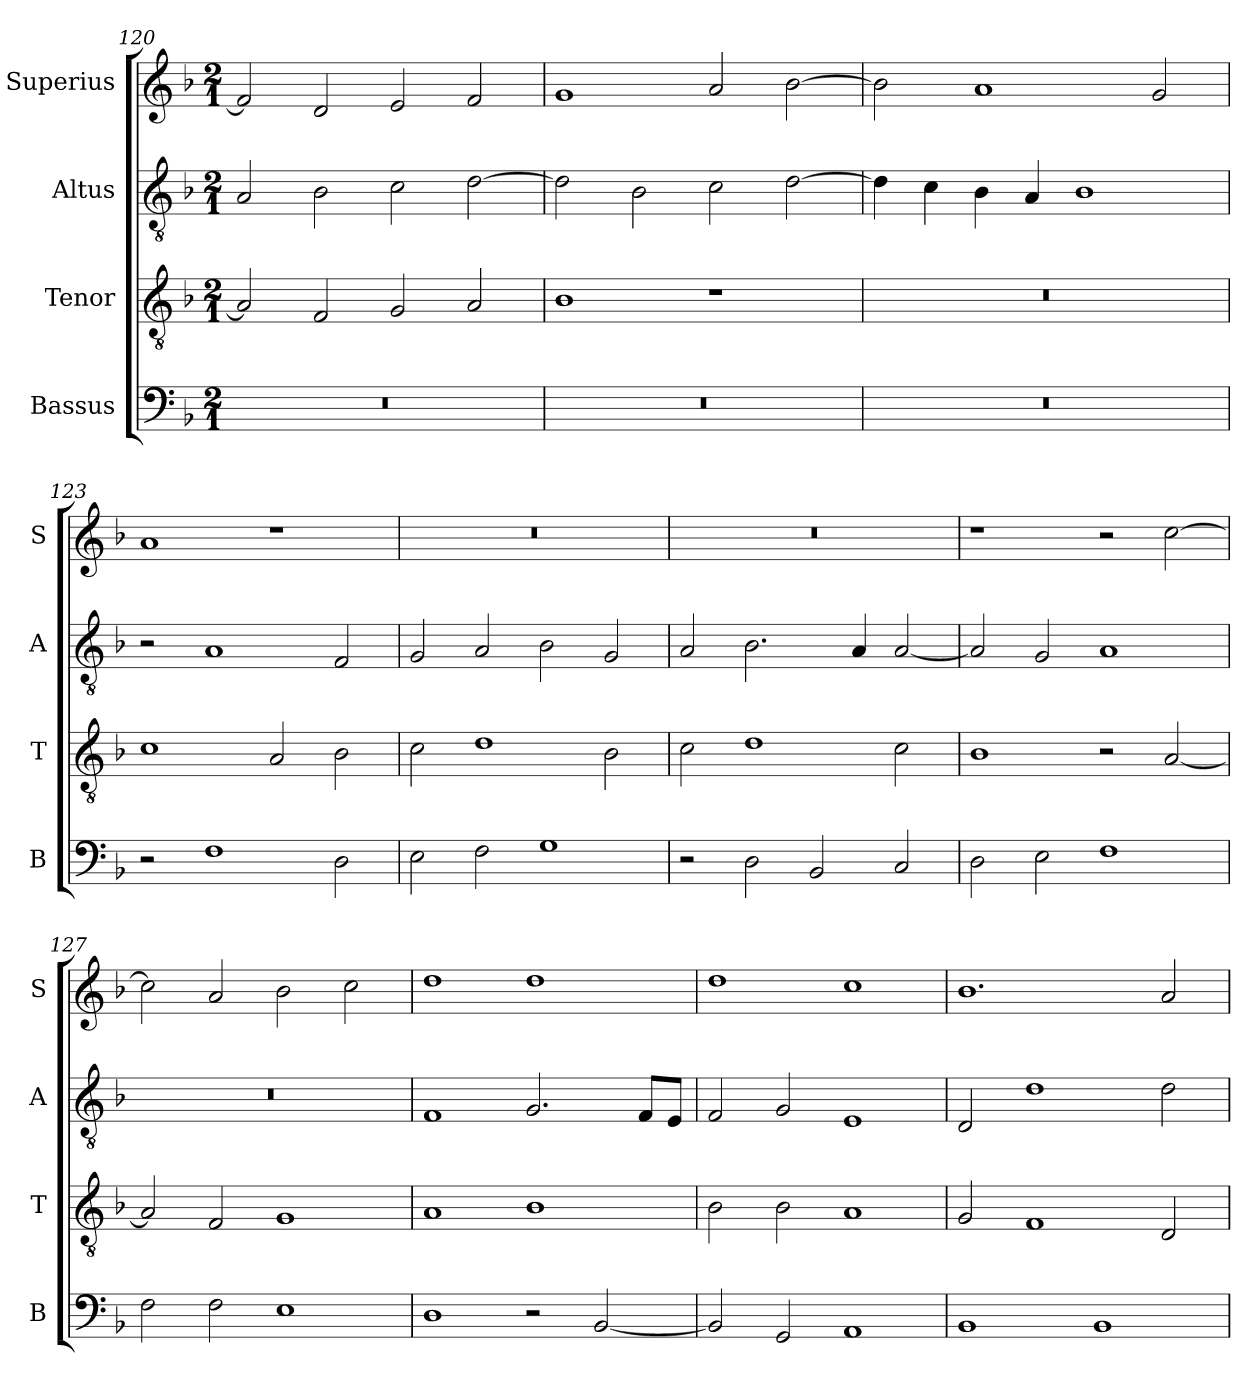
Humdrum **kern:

**kern	**kern	**kern	**kern
*part4	*part3	*part2	*part1
*staff4	*staff3	*staff2	*staff1
*I"Bassus	*I"Tenor	*I"Altus	*I"Superius
*I'B	*I'T	*I'A	*I'S
*clefF4	*clefGv2	*clefGv2	*clefG2
*k[b-]	*k[b-]	*k[b-]	*k[b-]
*F:	*F:	*F:	*F:
*M2/1	*M2/1	*M2/1	*M2/1
=120	=120	=120	=120
0r	2A]	2A	2f]
.	2F	2B-	2d
.	2G	2c	2e
.	2A	[2d	2f
=121	=121	=121	=121
0r	1B-	2d]	1g
.	.	2B-	.
.	1r	2c	2a
.	.	[2d	[2b-
=122	=122	=122	=122
0r	0r	4d]	2b-]
.	.	4c	.
.	.	4B-	1a
.	.	4A	.
.	.	1B-	.
.	.	.	2g
=123	=123	=123	=123
2r	1c	2r	1a
1F	.	1A	.
.	2A	.	1r
2D	2B-	2F	.
=124	=124	=124	=124
2E	2c	2G	0r
2F	1d	2A	.
1G	.	2B-	.
.	2B-	2G	.
=125	=125	=125	=125
2r	2c	2A	0r
2D	1d	2.B-	.
2BB-	.	.	.
.	.	4A	.
2C	2c	[2A	.
=126	=126	=126	=126
2D	1B-	2A]	1r
2E	.	2G	.
1F	2r	1A	2r
.	[2A	.	[2cc
=127	=127	=127	=127
2F	2A]	0r	2cc]
2F	2F	.	2a
1E	1G	.	2b-
.	.	.	2cc
=128	=128	=128	=128
1D	1A	1F	1dd
2r	1B-	2.G	1dd
[2BB-	.	.	.
.	.	8FL	.
.	.	8EJ	.
=129	=129	=129	=129
2BB-]	2B-	2F	1dd
2GG	2B-	2G	.
1AA	1A	1E	1cc
=130	=130	=130	=130
1BB-	2G	2D	1.b-
.	1F	1d	.
1BB-	.	.	.
.	2D	2d	2a
=	=	=	=
*-	*-	*-	*-
